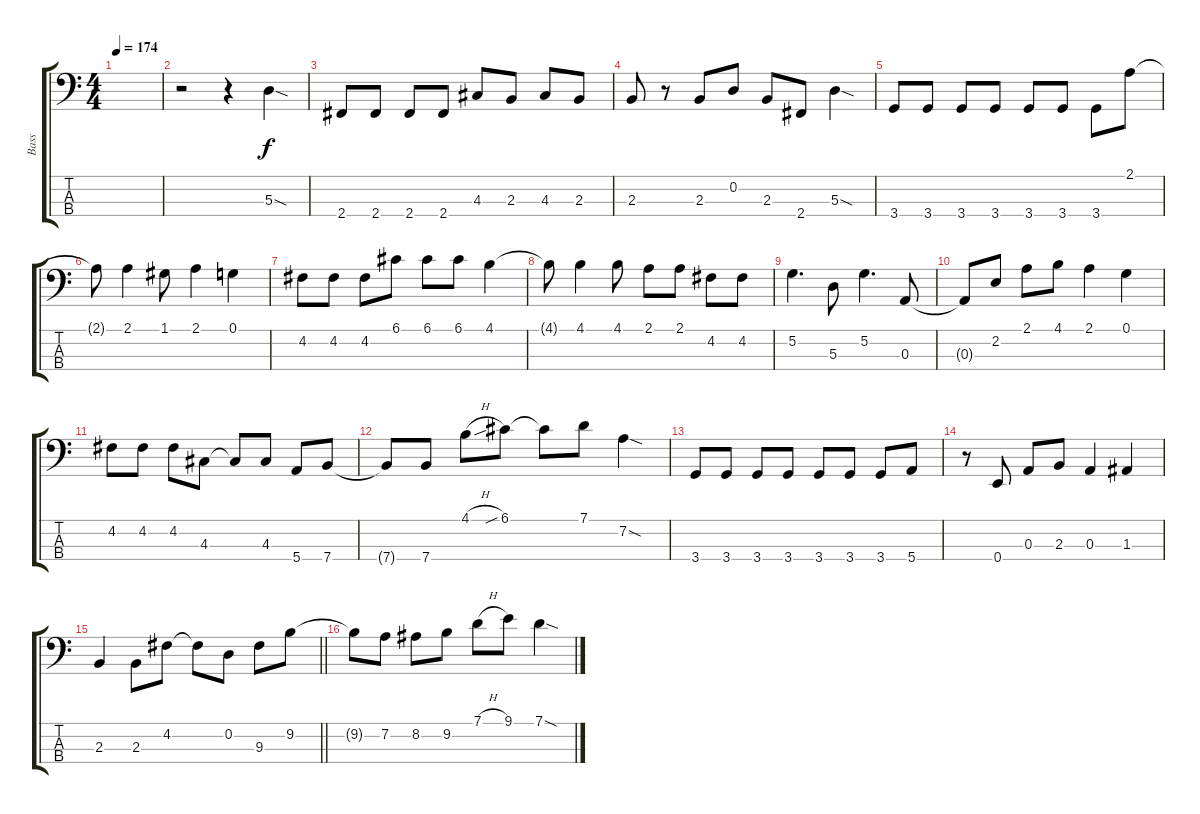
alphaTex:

\track ("Bass" "Bass") {instrument electricbassfinger}
\staff {score tabs}
\tuning (G2 D2 A1 E1) {hide}
\ts (4 4)
\tempo 174
\clef f4
\ks c
|
r.2 r.4 5.3{sod}.4 |
2.4.8 2.4.8 2.4.8 2.4.8 4.3.8 2.3.8 4.3.8 2.3.8 |
2.3.8 r.8 2.3.8 0.2.8 2.3.8 2.4.8 5.3{sod}.4 |
3.4.8 3.4.8 3.4.8 3.4.8 3.4.8 3.4.8 3.4.8 2.1.8 |
2.1{t}.8 2.1.4 1.1.8 2.1.4 0.1.4 |
4.2.8 4.2.8 4.2.8 6.1.8 6.1.8 6.1.8 4.1.4 |
4.1{t}.8 4.1.4 4.1.8 2.1.8 2.1.8 4.2.8 4.2.8 |
5.2.4{d} 5.3.8 5.2.4{d} 0.3.8 |
0.3{t}.8 2.2.8 2.1.8 4.1.8 2.1.4 0.1.4 |
4.2.8 4.2.8 4.2.8 4.3.8 4.3{t}.8 4.3.8 5.4.8 7.4.8 |
7.4{t}.8 7.4.8 4.1{h}.8 6.1{sib}.8 6.1{t}.8 7.1.8 7.2{sod}.4 |
3.4.8 3.4.8 3.4.8 3.4.8 3.4.8 3.4.8 3.4.8 5.4.8 |
r.8 0.4.8 0.3.8 2.3.8 0.3.4 1.3.4 |
\barLineRight lightlight
2.3.4 2.3.8 4.2.8 4.2{t}.8 0.2.8 9.3.8 9.2.8 |
9.2{t}.8 7.2.8 8.2.8 9.2.8 7.1{h}.8 9.1.8 7.1{sod}.4
